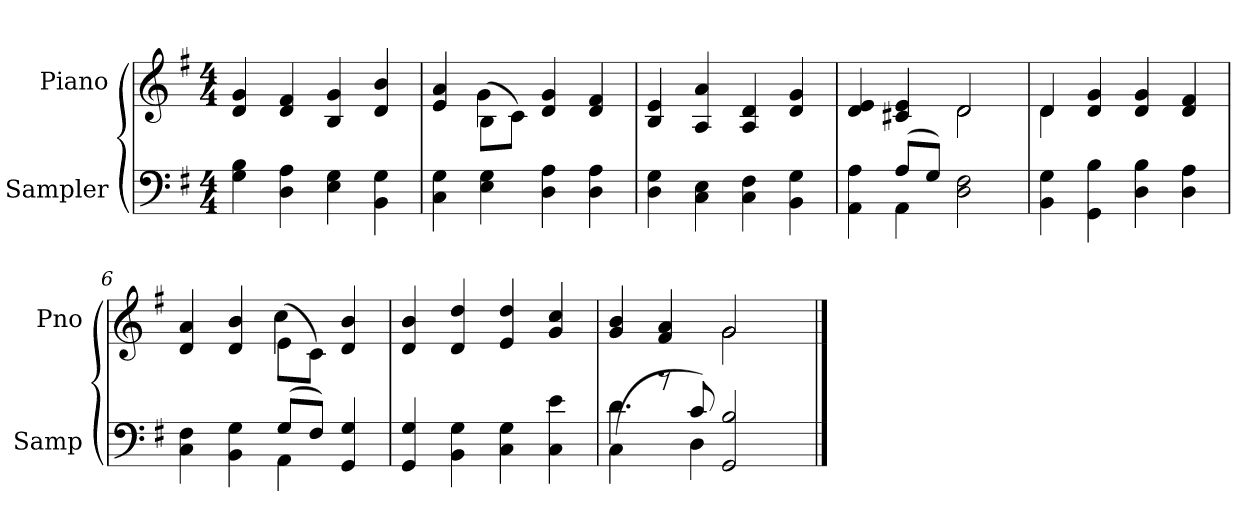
**kern	**kern
*part2	*part1
*staff2	*staff1
*I"Sampler	*I"Piano
*I'Samp	*I'Pno
*clefF4	*clefG2
*k[f#]	*k[f#]
*G:	*G:
*M4/4	*M4/4
=1	=1
4G 4B	4d 4g
4D 4A	4d 4f#
4E 4G	4B 4g
4BB 4G	4d 4b
=2	=2
*	*^
4C 4G	4e 4a	4ryy
4E 4G	(8B\L	4g
.	8c\J)	.
4D 4A	4d 4g	2ryy
4D 4A	4d 4f#	.
*	*v	*v
=3	=3
4D 4G	4B 4e
4C 4E	4A 4a
4C 4F#	4A 4d
4BB 4G	4d 4g
=4	=4
*^	*^
4AA 4A	4ryy	4d 4e	2ryy
(8A/L	4AA	4c#X 4e	.
8G/J)	.	.	.
2D 2F#	2ryy	2d/	2d
*v	*v	*	*
=5	=5	=5
4BB 4G	4d/	4d
4GG 4B	4d 4g	2.ryy
4D 4B	4d 4g	.
4D 4A	4d 4f#	.
=6	=6	=6
*^	*	*
4C 4F#	2ryy	4d 4a	2ryy
4BB 4G	.	4d 4b	.
(8G/L	4AA	(8e\L	4cc
8F#/J)	.	8c\J)	.
4GG 4G	4ryy	4d 4b	4ryy
*v	*v	*	*
*	*v	*v
=7	=7
4GG 4G	4d 4b
4BB 4G	4d 4dd
4C 4G	4e 4dd
4C 4e	4g 4cc
=8	=8
*^	*^
(4C\	4.d	4g 4b	2ryy
8r	.	4f# 4a	.
8c/)	4D	.	.
2GG 2B	.	2g/	2g
.	4.ryy	.	.
*v	*v	*	*
*	*v	*v
==	==
*-	*-
